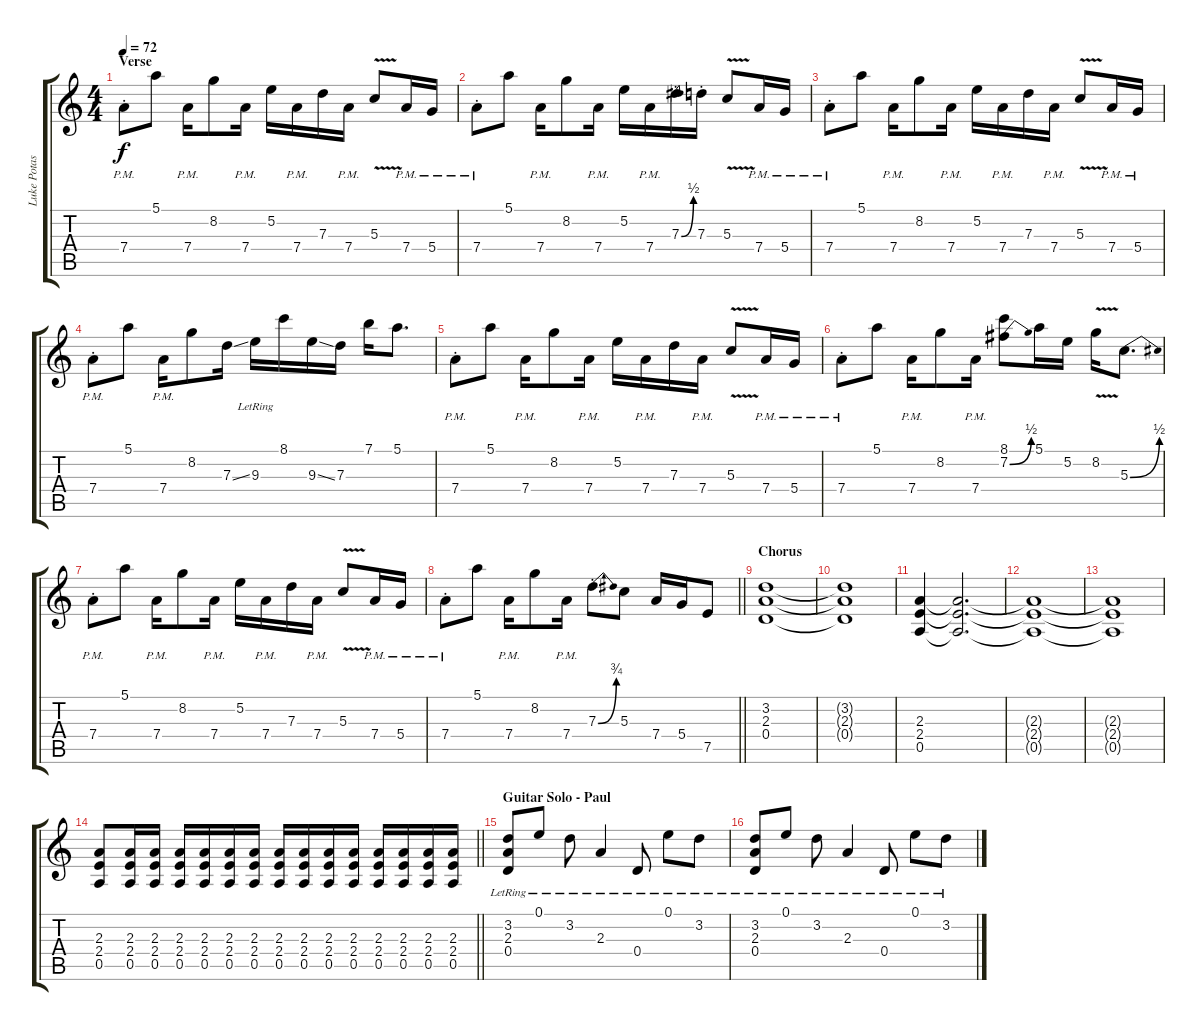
\track ("Luke Potashnick" "Luke Potas") {instrument overdrivenguitar}
\staff {score tabs}
\tuning (E4 B3 G3 D3 A2 E2) {hide}
\ts (4 4)
\section ("" "Verse")
\tempo 72
\clef g2
\ks c
7.4{pm st}.8{dy f volume 13} 5.1.8 7.4{pm}.16 8.2.8 7.4{pm}.16 5.2.16 7.4{pm}.16 7.3.16 7.4{pm}.16 5.3{v}.8 7.4{pm}.16 5.4{pm}.16 |
7.4{pm st}.8 5.1.8 7.4{pm}.16 8.2.8 7.4{pm}.16 5.2.16 7.4{pm}.16 7.3{be (bend 0 0 60 2) st}.16 7.3{st}.16 5.3{v}.8 7.4{pm}.16 5.4{pm}.16 |
7.4{pm st}.8 5.1.8 7.4{pm}.16 8.2.8 7.4{pm}.16 5.2.16 7.4{pm}.16 7.3.16 7.4{pm}.16 5.3{v}.8 7.4{pm}.16 5.4{pm}.16 |
7.4{pm st}.8 5.1.8 7.4{pm}.16 8.2.8 7.3{ss}.16 9.3{lr}.16 8.1.16 9.3{ss}.16 7.3.16 7.1.16 5.1.8{d} |
7.4{pm st}.8 5.1.8 7.4{pm}.16 8.2.8 7.4{pm}.16 5.2.16 7.4{pm}.16 7.3.16 7.4{pm}.16 5.3{v}.8 7.4{pm}.16 5.4{pm}.16 |
7.4{pm st}.8 5.1.8 7.4{pm}.16 8.2.8 7.4{pm}.16 (8.1 7.2{be (bend 0 0 60 2)}).8 5.1.16 5.2.16 8.2{v}.16 5.3{be (bend 0 0 60 2)}.8{d} |
7.4{pm st}.8 5.1.8 7.4{pm}.16 8.2.8 7.4{pm}.16 5.2.16 7.4{pm}.16 7.3.16 7.4{pm}.16 5.3{v}.8 7.4{pm}.16 5.4{pm}.16 |
\barLineRight lightlight
7.4{pm st}.8 5.1.8 7.4{pm}.16 8.2.8 7.4{pm}.16 7.3{be (bend 0 0 60 3) st}.8 5.3.8 7.4.16 5.4.16 7.5.8 |
\section ("" "Chorus")
(3.2 2.3 0.4).1{volume 8} |
(3.2{t} 2.3{t} 0.4{t}).1 |
(2.3 2.4 0.5).4{volume 13} (2.3{t} 2.4{t} 0.5{t}).2{d volume 0} |
(2.3{t} 2.4{t} 0.5{t}).1 |
(2.3{t} 2.4{t} 0.5{t}).1 |
\barLineRight lightlight
(2.3 2.4 0.5).8{volume 6} (2.3 2.4 0.5).16{volume 13} (2.3 2.4 0.5).16 (2.3 2.4 0.5).16 (2.3 2.4 0.5).16 (2.3 2.4 0.5).16 (2.3 2.4 0.5).16 (2.3 2.4 0.5).16 (2.3 2.4 0.5).16 (2.3 2.4 0.5).16 (2.3 2.4 0.5).16 (2.3 2.4 0.5).16 (2.3 2.4 0.5).16 (2.3 2.4 0.5).16 (2.3 2.4 0.5).16 |
\section ("" "Guitar Solo - Paul")
(3.2{lr} 2.3{lr} 0.4{lr}).8 0.1{lr}.8 3.2{lr}.8 2.3{lr}.4 0.4{lr}.8 0.1{lr}.8 3.2{lr}.8 |
(3.2{lr} 2.3{lr} 0.4{lr}).8 0.1{lr}.8 3.2{lr}.8 2.3{lr}.4 0.4{lr}.8 0.1{lr}.8 3.2{lr}.8
